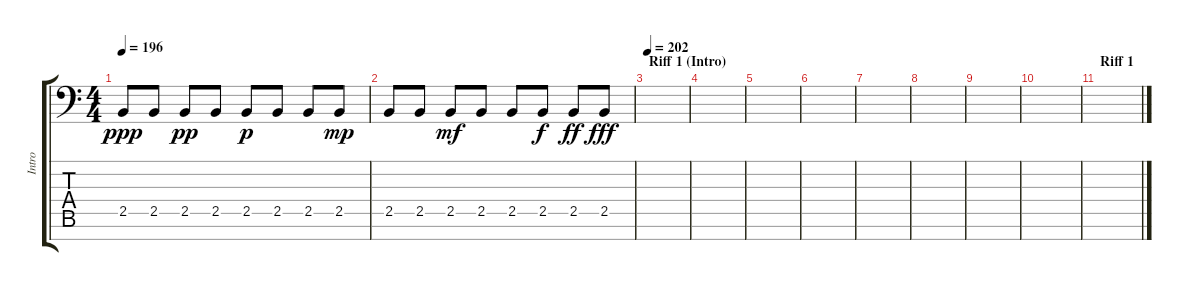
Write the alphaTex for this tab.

\track ("Intro" "Intro") {instrument lead7fifths}
\staff {score tabs}
\tuning (E4 B3 G3 D3 A2 E2 C-1) {hide}
\ts (4 4)
\tempo 196
\clef f4
\ks c
2.5.8{dy ppp instrument lead7fifths} 2.5.8 2.5.8{dy pp} 2.5.8 2.5.8{dy p} 2.5.8 2.5.8 2.5.8{dy mp} |
2.5.8 2.5.8 2.5.8{dy mf} 2.5.8 2.5.8 2.5.8{dy f} 2.5.8{dy ff} 2.5.8{dy fff} |
\section ("" "Riff 1 (Intro)")
\tempo 202
|
|
|
|
|
|
|
|
\section ("" "Riff 1")
